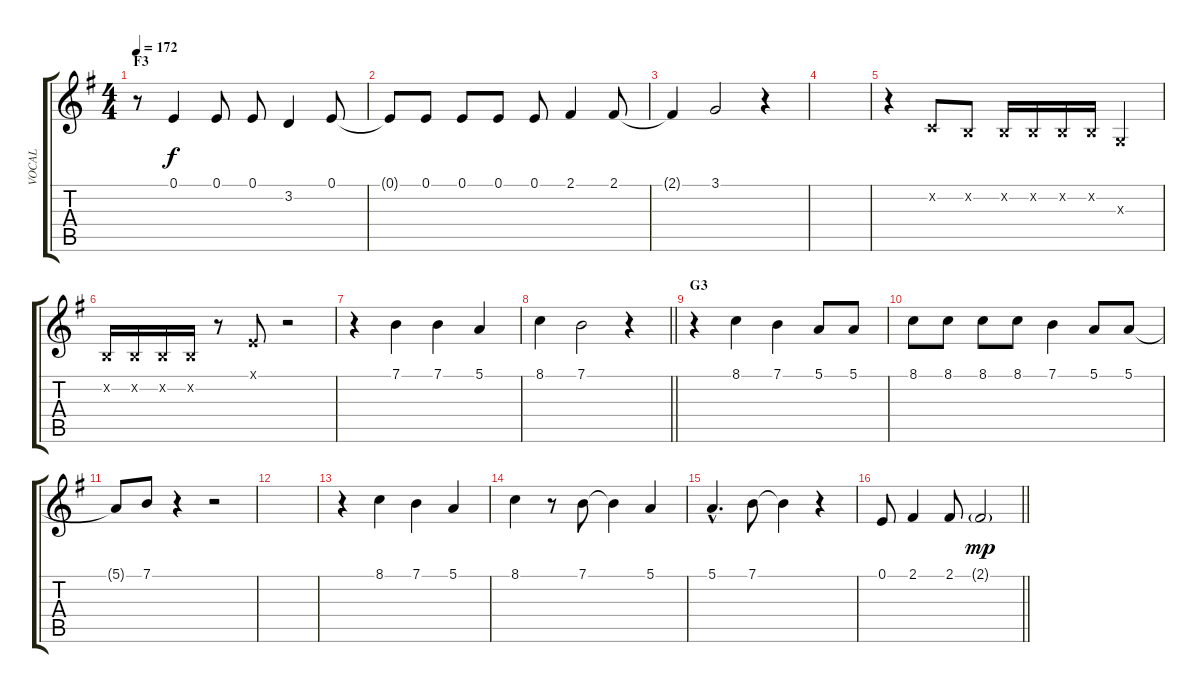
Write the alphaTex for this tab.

\track ("VOCAL" "VOCAL") {instrument oboe}
\staff {score tabs}
\tuning (E4 B3 G3 D3 A2 E2) {hide}
\ts (4 4)
\section ("" "F3")
\tempo 172
\clef g2
\ks g
r.8{dy f} 0.1.4 0.1.8 0.1.8 3.2.4 0.1.8 |
0.1{t}.8 0.1.8 0.1.8 0.1.8 0.1.8 2.1.4 2.1.8 |
2.1{t}.4 3.1.2 r.4 |
|
r.4 1.2{x}.8 0.2{x}.8 0.2{x}.16 0.2{x}.16 0.2{x}.16 0.2{x}.16 0.3{x}.4 |
0.2{x}.16 0.2{x}.16 0.2{x}.16 0.2{x}.16 r.8 0.1{x}.8 r.2 |
r.4 7.1.4 7.1.4 5.1.4 |
\barLineRight lightlight
8.1.4 7.1.2 r.4 |
\section ("" "G3")
r.4 8.1.4 7.1.4 5.1.8 5.1.8 |
8.1.8 8.1.8 8.1.8 8.1.8 7.1.4 5.1.8 5.1.8 |
5.1{t}.8 7.1.8 r.4 r.2 |
|
r.4 8.1.4 7.1.4 5.1.4 |
8.1.4 r.8 7.1.8 7.1{t}.4 5.1.4 |
5.1{hac}.4{d} 7.1.8 7.1{t}.4 r.4 |
\barLineRight lightlight
0.1.8 2.1.4 2.1.8 2.1{g}.2{dy mp}
